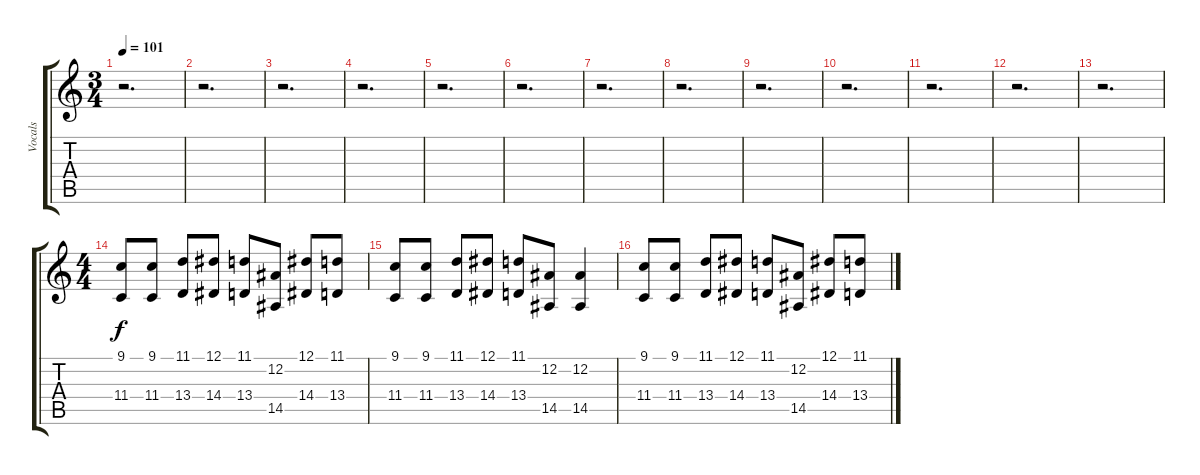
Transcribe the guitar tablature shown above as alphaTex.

\track ("Vocals" "Vocals") {instrument lead6voice}
\staff {score tabs}
\tuning (Eb4 Bb3 Gb3 Db3 Ab2 Eb2) {hide}
\ts (3 4)
\tempo 101
\clef g2
\ks c
r.2{d dy f} |
r.2{d} |
r.2{d} |
r.2{d} |
r.2{d} |
r.2{d} |
r.2{d} |
r.2{d} |
r.2{d} |
r.2{d} |
r.2{d} |
r.2{d} |
r.2{d} |
\ts (4 4)
(9.1 11.4).8 (9.1 11.4).8 (11.1 13.4).8 (12.1 14.4).8 (11.1 13.4).8 (12.2 14.5).8 (12.1 14.4).8 (11.1 13.4).8 |
(9.1 11.4).8 (9.1 11.4).8 (11.1 13.4).8 (12.1 14.4).8 (11.1 13.4).8 (12.2 14.5).8 (12.2 14.5).4 |
(9.1 11.4).8 (9.1 11.4).8 (11.1 13.4).8 (12.1 14.4).8 (11.1 13.4).8 (12.2 14.5).8 (12.1 14.4).8 (11.1 13.4).8
